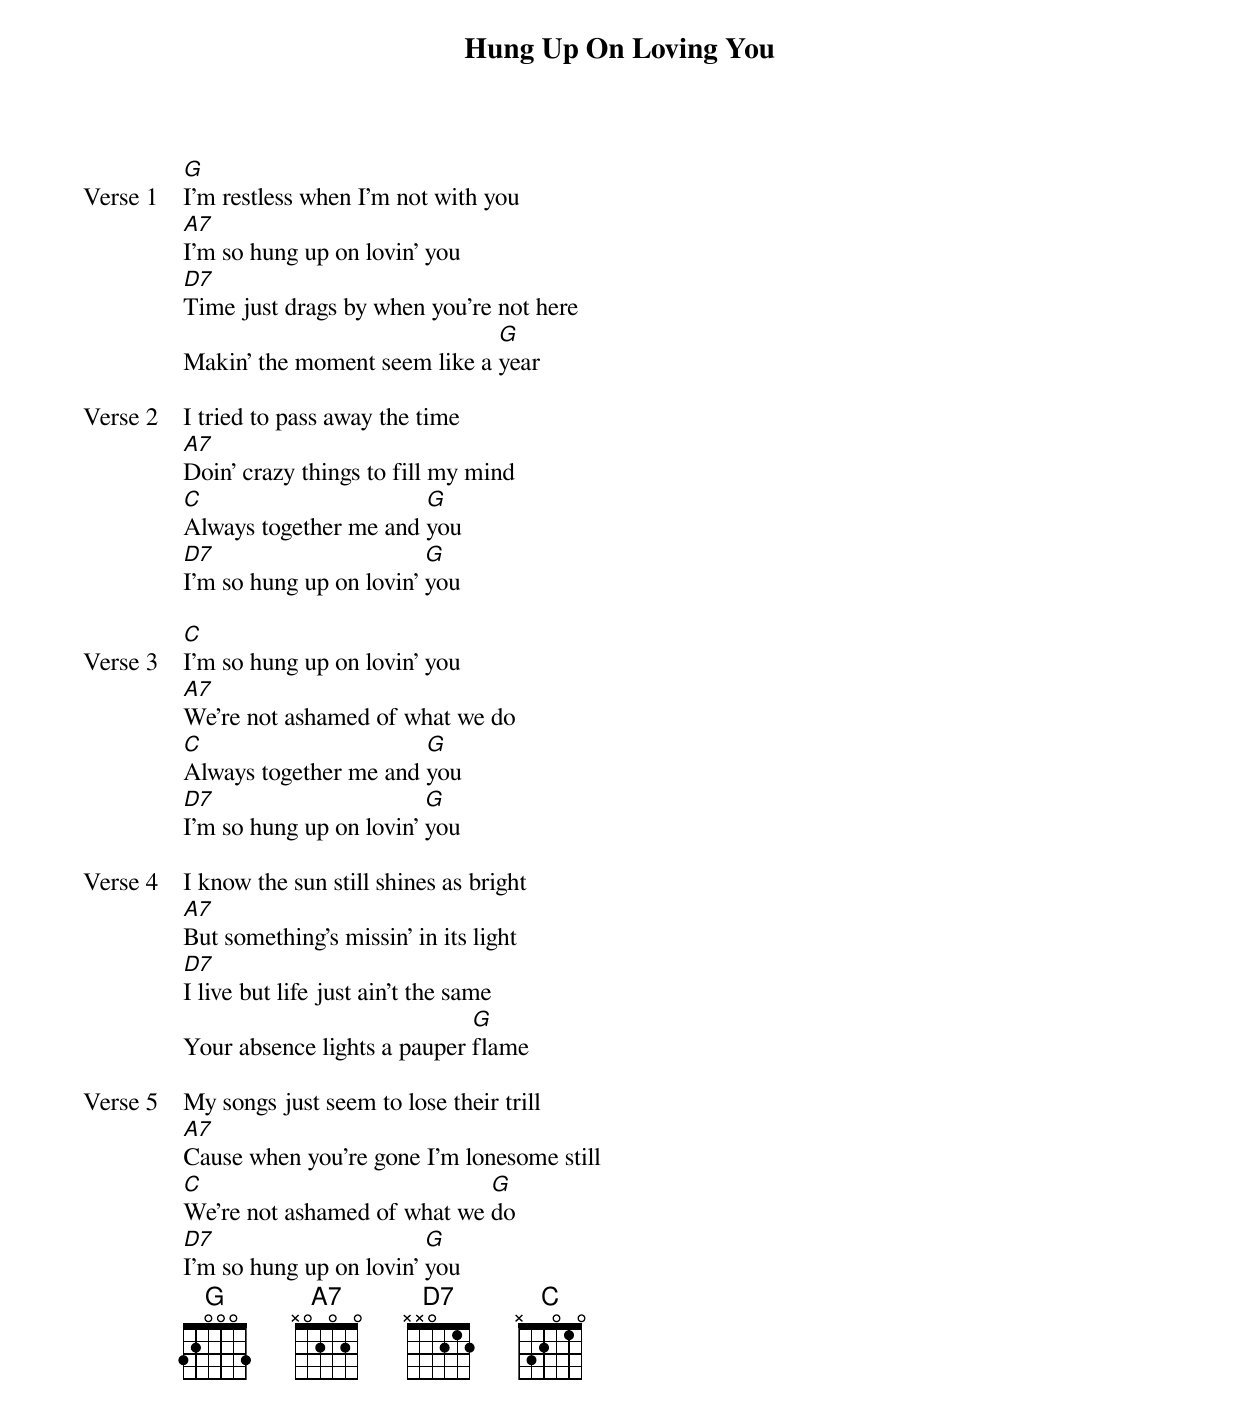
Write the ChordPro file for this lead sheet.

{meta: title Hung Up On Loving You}
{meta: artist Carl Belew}
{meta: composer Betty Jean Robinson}

{start_of_verse: Verse 1}
[G]I'm restless when I'm not with you
[A7]I'm so hung up on lovin' you
[D7]Time just drags by when you're not here
Makin' the moment seem like a [G]year
{end_of_verse}

{start_of_verse: Verse 2}
I tried to pass away the time
[A7]Doin' crazy things to fill my mind
[C]Always together me and [G]you
[D7]I'm so hung up on lovin' [G]you
{end_of_verse}

{start_of_verse: Verse 3}
[C]I'm so hung up on lovin' you
[A7]We're not ashamed of what we do
[C]Always together me and [G]you
[D7]I'm so hung up on lovin' [G]you
{end_of_verse}

{start_of_verse: Verse 4}
I know the sun still shines as bright
[A7]But something's missin' in its light
[D7]I live but life just ain't the same
Your absence lights a pauper [G]flame
{end_of_verse}

{start_of_verse: Verse 5}
My songs just seem to lose their trill
[A7]Cause when you're gone I'm lonesome still
[C]We're not ashamed of what we [G]do
[D7]I'm so hung up on lovin' [G]you
{end_of_verse}
